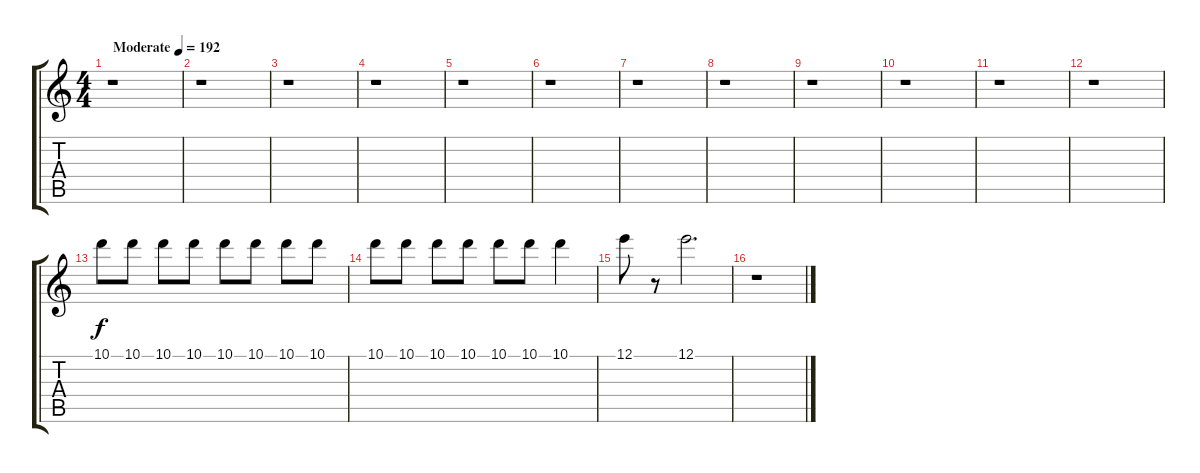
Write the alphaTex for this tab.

\track "" {instrument distortionguitar}
\staff {score tabs}
\tuning (E4 B3 G3 D3 A2 E2) {hide}
\ts (4 4)
\tempo (192 "Moderate")
\clef g2
\ks c
r.1{dy f instrument distortionguitar} |
r.1 |
r.1 |
r.1 |
r.1 |
r.1 |
r.1 |
r.1 |
r.1 |
r.1 |
r.1 |
r.1 |
10.1.8{txt ""} 10.1.8{txt ""} 10.1.8{txt ""} 10.1.8{txt ""} 10.1.8{txt ""} 10.1.8{txt ""} 10.1.8{txt ""} 10.1.8{txt ""} |
10.1.8{txt ""} 10.1.8{txt ""} 10.1.8{txt ""} 10.1.8{txt ""} 10.1.8{txt ""} 10.1.8{txt ""} 10.1.4{txt ""} |
12.1.8{txt ""} r.8 12.1.2{d txt ""} |
r.1
